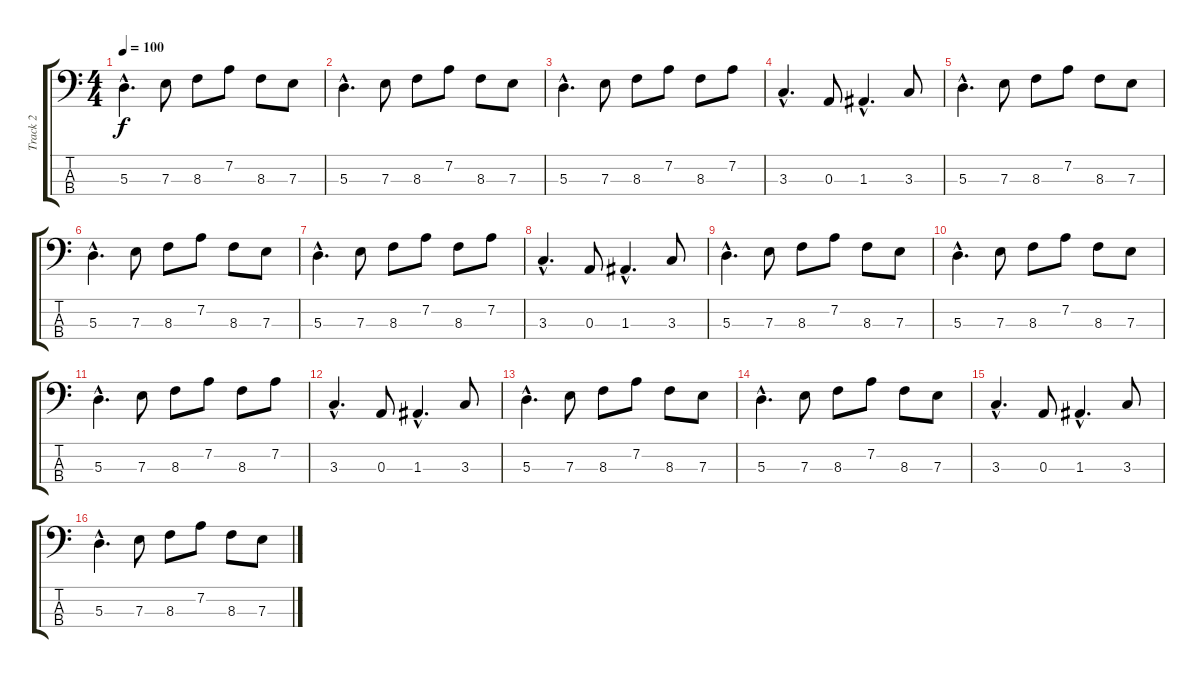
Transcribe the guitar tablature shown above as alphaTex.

\track ("Track 2" "Track 2") {instrument electricbassfinger}
\staff {score tabs}
\tuning (G2 D2 A1 E1) {hide}
\ts (4 4)
\tempo 100
\clef f4
\ks c
5.3{hac}.4{d dy f} 7.3.8 8.3.8 7.2.8 8.3.8 7.3.8 |
5.3{hac}.4{d} 7.3.8 8.3.8 7.2.8 8.3.8 7.3.8 |
5.3{hac}.4{d} 7.3.8 8.3.8 7.2.8 8.3.8 7.2.8 |
3.3{hac}.4{d} 0.3.8 1.3{hac}.4{d} 3.3.8 |
5.3{hac}.4{d} 7.3.8 8.3.8 7.2.8 8.3.8 7.3.8 |
5.3{hac}.4{d} 7.3.8 8.3.8 7.2.8 8.3.8 7.3.8 |
5.3{hac}.4{d} 7.3.8 8.3.8 7.2.8 8.3.8 7.2.8 |
3.3{hac}.4{d} 0.3.8 1.3{hac}.4{d} 3.3.8 |
5.3{hac}.4{d} 7.3.8 8.3.8 7.2.8 8.3.8 7.3.8 |
5.3{hac}.4{d} 7.3.8 8.3.8 7.2.8 8.3.8 7.3.8 |
5.3{hac}.4{d} 7.3.8 8.3.8 7.2.8 8.3.8 7.2.8 |
3.3{hac}.4{d} 0.3.8 1.3{hac}.4{d} 3.3.8 |
5.3{hac}.4{d} 7.3.8 8.3.8 7.2.8 8.3.8 7.3.8 |
5.3{hac}.4{d} 7.3.8 8.3.8 7.2.8 8.3.8 7.3.8 |
3.3{hac}.4{d} 0.3.8 1.3{hac}.4{d} 3.3.8 |
5.3{hac}.4{d} 7.3.8 8.3.8 7.2.8 8.3.8 7.3.8
